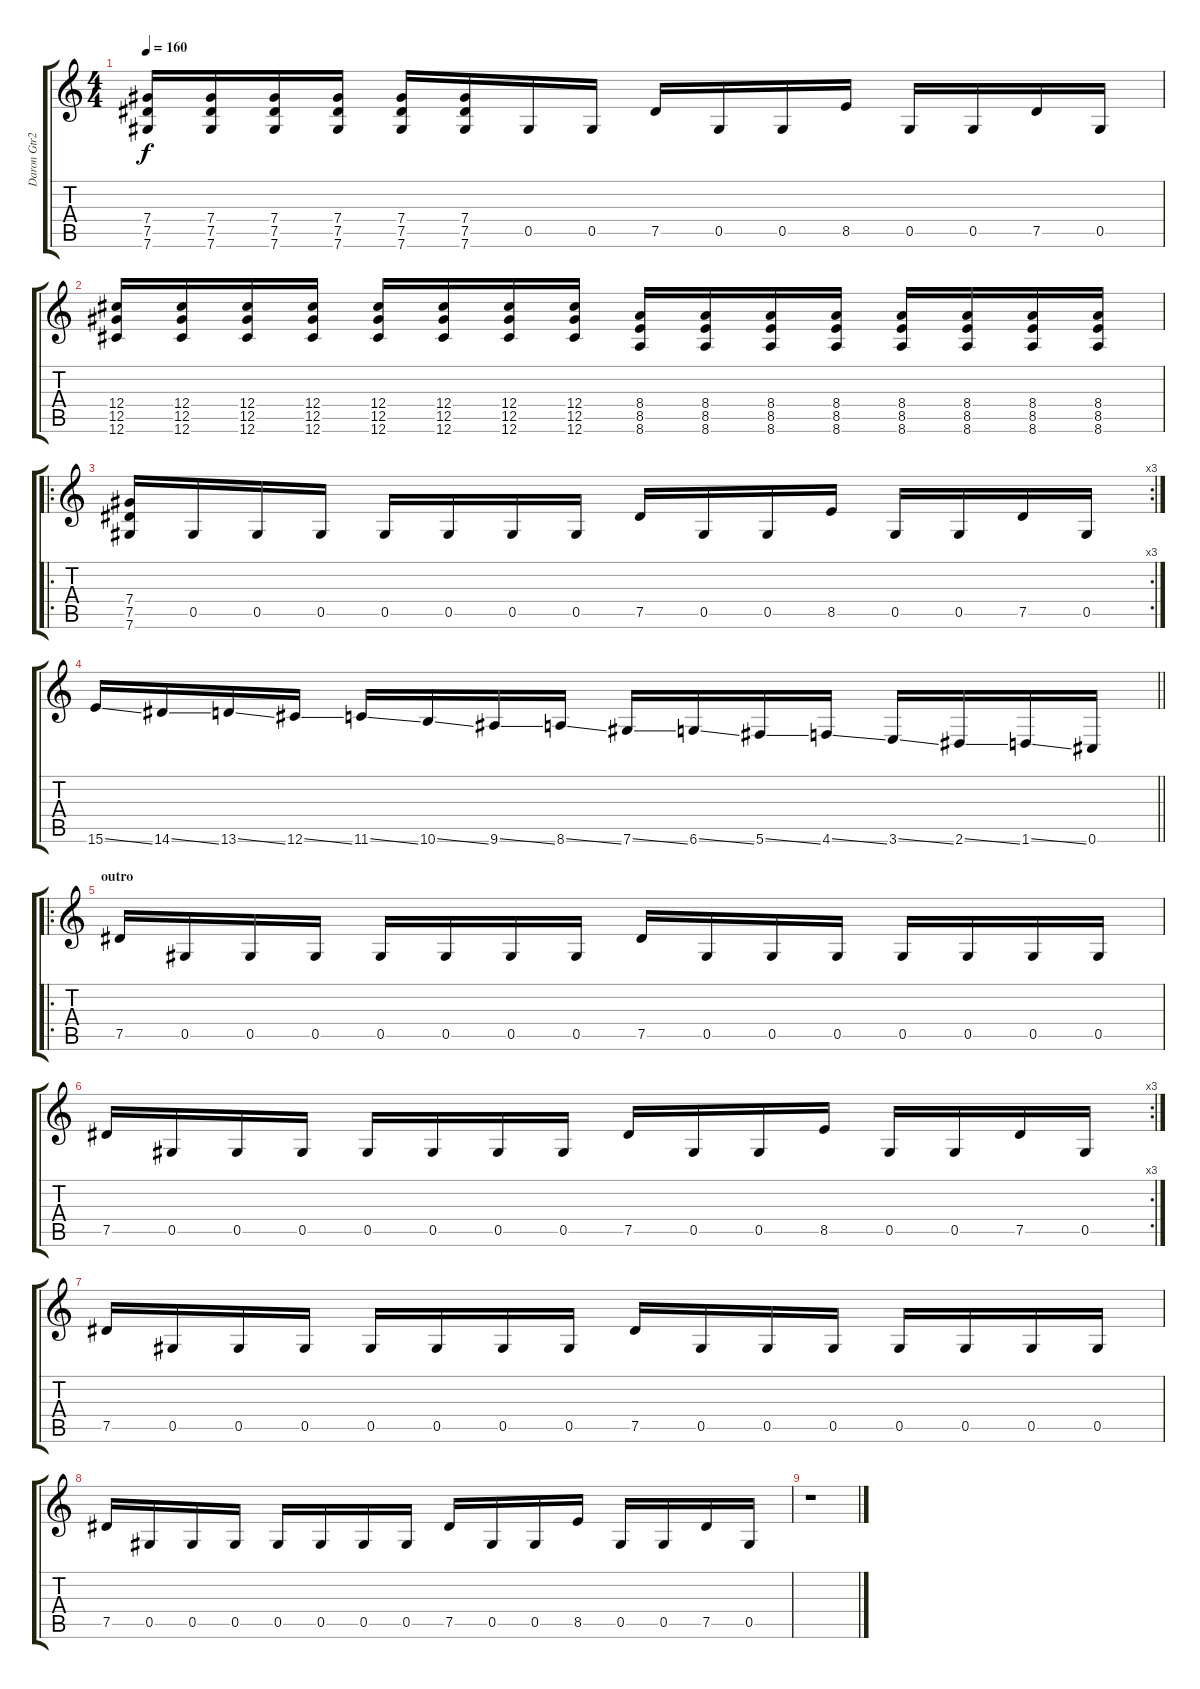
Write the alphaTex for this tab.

\track ("Daron Gtr2" "Daron Gtr2") {instrument overdrivenguitar}
\staff {score tabs}
\tuning (Eb4 Bb3 Gb3 Db3 Ab2 Db2) {hide}
\ts (4 4)
\tempo 160
\clef g2
\ks c
(7.4 7.5 7.6).16{dy f} (7.4 7.5 7.6).16 (7.4 7.5 7.6).16 (7.4 7.5 7.6).16 (7.4 7.5 7.6).16 (7.4 7.5 7.6).16 0.5.16 0.5.16 7.5.16 0.5.16 0.5.16 8.5.16 0.5.16 0.5.16 7.5.16 0.5.16 |
(12.4 12.5 12.6).16 (12.4 12.5 12.6).16 (12.4 12.5 12.6).16 (12.4 12.5 12.6).16 (12.4 12.5 12.6).16 (12.4 12.5 12.6).16 (12.4 12.5 12.6).16 (12.4 12.5 12.6).16 (8.4 8.5 8.6).16 (8.4 8.5 8.6).16 (8.4 8.5 8.6).16 (8.4 8.5 8.6).16 (8.4 8.5 8.6).16 (8.4 8.5 8.6).16 (8.4 8.5 8.6).16 (8.4 8.5 8.6).16 |
\ro
\rc 3
(7.4 7.5 7.6).16 0.5.16 0.5.16 0.5.16 0.5.16 0.5.16 0.5.16 0.5.16 7.5.16 0.5.16 0.5.16 8.5.16 0.5.16 0.5.16 7.5.16 0.5.16 |
\barLineRight lightlight
15.6{ss}.16 14.6{ss}.16 13.6{ss}.16 12.6{ss}.16 11.6{ss}.16 10.6{ss}.16 9.6{ss}.16 8.6{ss}.16 7.6{ss}.16 6.6{ss}.16 5.6{ss}.16 4.6{ss}.16 3.6{ss}.16 2.6{ss}.16 1.6{ss}.16 0.6.16 |
\ro
\section ("" "outro")
7.5.16 0.5.16 0.5.16 0.5.16 0.5.16 0.5.16 0.5.16 0.5.16 7.5.16 0.5.16 0.5.16 0.5.16 0.5.16 0.5.16 0.5.16 0.5.16 |
\rc 3
7.5.16 0.5.16 0.5.16 0.5.16 0.5.16 0.5.16 0.5.16 0.5.16 7.5.16 0.5.16 0.5.16 8.5.16 0.5.16 0.5.16 7.5.16 0.5.16 |
7.5.16 0.5.16 0.5.16 0.5.16 0.5.16 0.5.16 0.5.16 0.5.16 7.5.16 0.5.16 0.5.16 0.5.16 0.5.16 0.5.16 0.5.16 0.5.16 |
7.5.16 0.5.16 0.5.16 0.5.16 0.5.16 0.5.16 0.5.16 0.5.16 7.5.16 0.5.16 0.5.16 8.5.16 0.5.16 0.5.16 7.5.16 0.5.16 |
r.1
